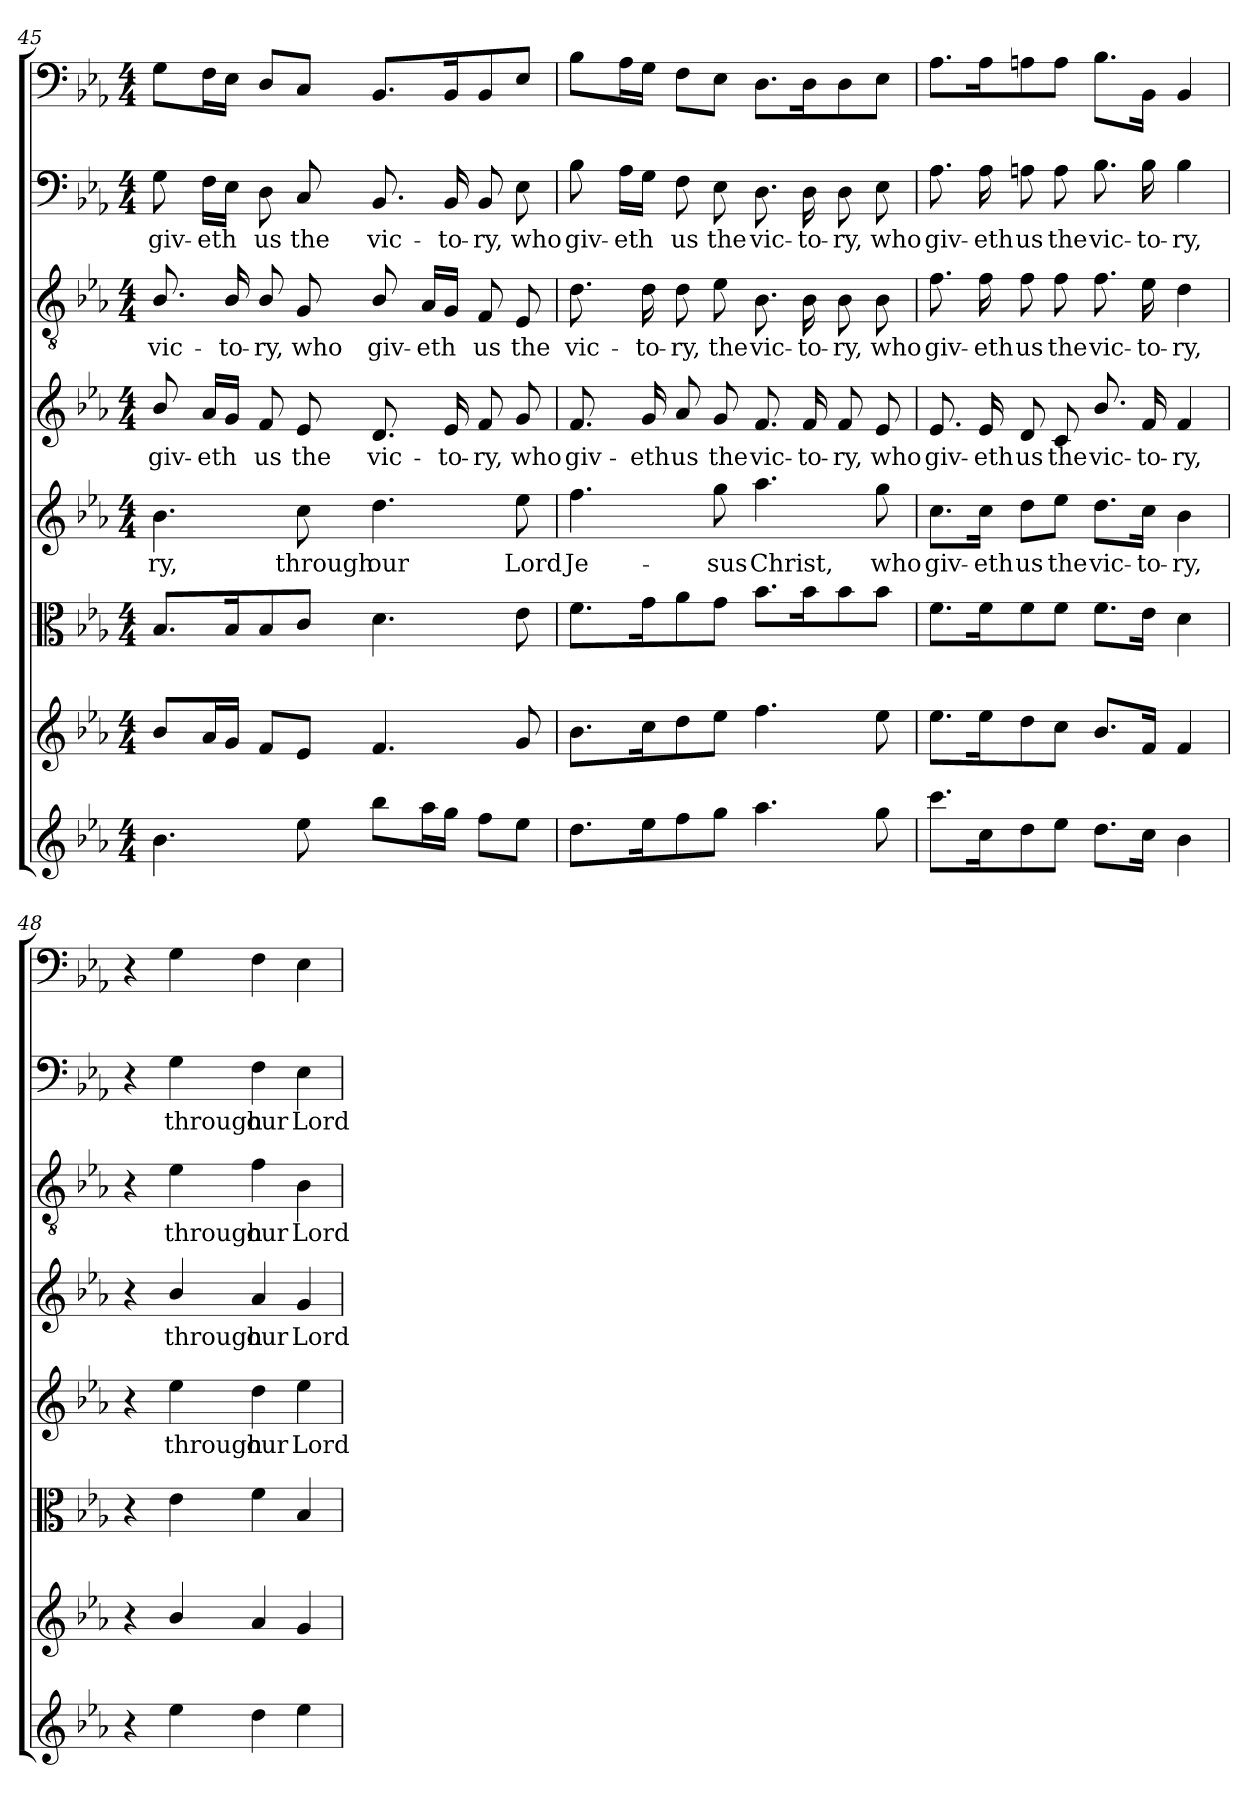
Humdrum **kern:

**kern	**kern	**kern	**kern	**text	**kern	**text	**kern	**text	**kern	**text	**kern
*part8	*part7	*part6	*part5	*part5	*part4	*part4	*part3	*part3	*part2	*part2	*part1
*staff8	*staff7	*staff6	*staff5	*staff5	*staff4	*staff4	*staff3	*staff3	*staff2	*staff2	*staff1
*clefG2	*clefG2	*clefC3	*clefG2	*	*clefG2	*	*clefGv2	*	*clefF4	*	*clefF4
*k[b-e-a-]	*k[b-e-a-]	*k[b-e-a-]	*k[b-e-a-]	*	*k[b-e-a-]	*	*k[b-e-a-]	*	*k[b-e-a-]	*	*k[b-e-a-]
*E-:	*E-:	*E-:	*E-:	*	*E-:	*	*E-:	*	*E-:	*	*E-:
*M4/4	*M4/4	*M4/4	*M4/4	*	*M4/4	*	*M4/4	*	*M4/4	*	*M4/4
=45	=45	=45	=45	=45	=45	=45	=45	=45	=45	=45	=45
4.b-\	8b-/L	8.B-/L	4.b-\	-ry,	8b-/	giv-	8.B-/	vic-	8G\	giv-	8G\L
.	16a-/L	.	.	.	16a-/LL	-eth	.	.	16F\LL	-eth	16F\L
.	16g/JJ	16B-/K	.	.	16g/JJ	.	16B-/	-to-	16E-\JJ	.	16E-\JJ
.	8f/L	8B-/	.	.	8f/	us	8B-/	-ry,	8D\	us	8D/L
8ee-\	8e-/J	8c/J	8cc\	through	8e-/	the	8G/	who	8C/	the	8C/J
8bb-\L	4.f/	4.d\	4.dd\	our	8.d/	vic-	8B-/	giv-	8.BB-/	vic-	8.BB-/L
16aa-\L	.	.	.	.	.	.	16A-/LL	-eth	.	.	.
16gg\JJ	.	.	.	.	16e-/	-to-	16G/JJ	.	16BB-/	-to-	16BB-/K
8ff\L	.	.	.	.	8f/	-ry,	8F/	us	8BB-/	-ry,	8BB-/
8ee-\J	8g/	8e-\	8ee-\	Lord	8g/	who	8E-/	the	8E-\	who	8E-/J
=46	=46	=46	=46	=46	=46	=46	=46	=46	=46	=46	=46
8.dd\L	8.b-\L	8.f\L	4.ff\	Je-	8.f/	giv-	8.d\	vic-	8B-\	giv-	8B-\L
.	.	.	.	.	.	.	.	.	16A-\LL	-eth	16A-\L
16ee-\K	16cc\K	16g\K	.	.	16g/	-eth	16d\	-to-	16G\JJ	.	16G\JJ
8ff\	8dd\	8a-\	.	.	8a-/	us	8d\	-ry,	8F\	us	8F\L
8gg\J	8ee-\J	8g\J	8gg\	-sus	8g/	the	8e-\	the	8E-\	the	8E-\J
4.aa-\	4.ff\	8.b-\L	4.aa-\	Christ,	8.f/	vic-	8.B-\	vic-	8.D\	vic-	8.D\L
.	.	16b-\K	.	.	16f/	-to-	16B-\	-to-	16D\	-to-	16D\K
.	.	8b-\	.	.	8f/	-ry,	8B-\	-ry,	8D\	-ry,	8D\
8gg\	8ee-\	8b-\J	8gg\	who	8e-/	who	8B-\	who	8E-\	who	8E-\J
=47	=47	=47	=47	=47	=47	=47	=47	=47	=47	=47	=47
8.ccc\L	8.ee-\L	8.f\L	8.cc\L	giv-	8.e-/	giv-	8.f\	giv-	8.A-\	giv-	8.A-\L
16cc\K	16ee-\K	16f\K	16cc\Jk	-eth	16e-/	-eth	16f\	-eth	16A-\	-eth	16A-\K
8dd\	8dd\	8f\	8dd\L	us	8d/	us	8f\	us	8An\	us	8An\
8ee-\J	8cc\J	8f\J	8ee-\J	the	8c/	the	8f\	the	8A\	the	8A\J
8.dd\L	8.b-/L	8.f\L	8.dd\L	vic-	8.b-/	vic-	8.f\	vic-	8.B-\	vic-	8.B-\L
16cc\Jk	16f/Jk	16e-\Jk	16cc\Jk	-to-	16f/	-to-	16e-\	-to-	16B-\	-to-	16BB-\Jk
4b-\	4f/	4d\	4b-\	-ry,	4f/	-ry,	4d\	-ry,	4B-\	-ry,	4BB-/
=48	=48	=48	=48	=48	=48	=48	=48	=48	=48	=48	=48
4r	4r	4r	4r	.	4r	.	4r	.	4r	.	4r
4ee-\	4b-/	4e-\	4ee-\	through	4b-/	through	4e-\	through	4G\	through	4G\
4dd\	4a-/	4f\	4dd\	our	4a-/	our	4f\	our	4F\	our	4F\
4ee-\	4g/	4B-/	4ee-\	Lord	4g/	Lord	4B-\	Lord	4E-\	Lord	4E-\
=	=	=	=	=	=	=	=	=	=	=	=
*-	*-	*-	*-	*-	*-	*-	*-	*-	*-	*-	*-
